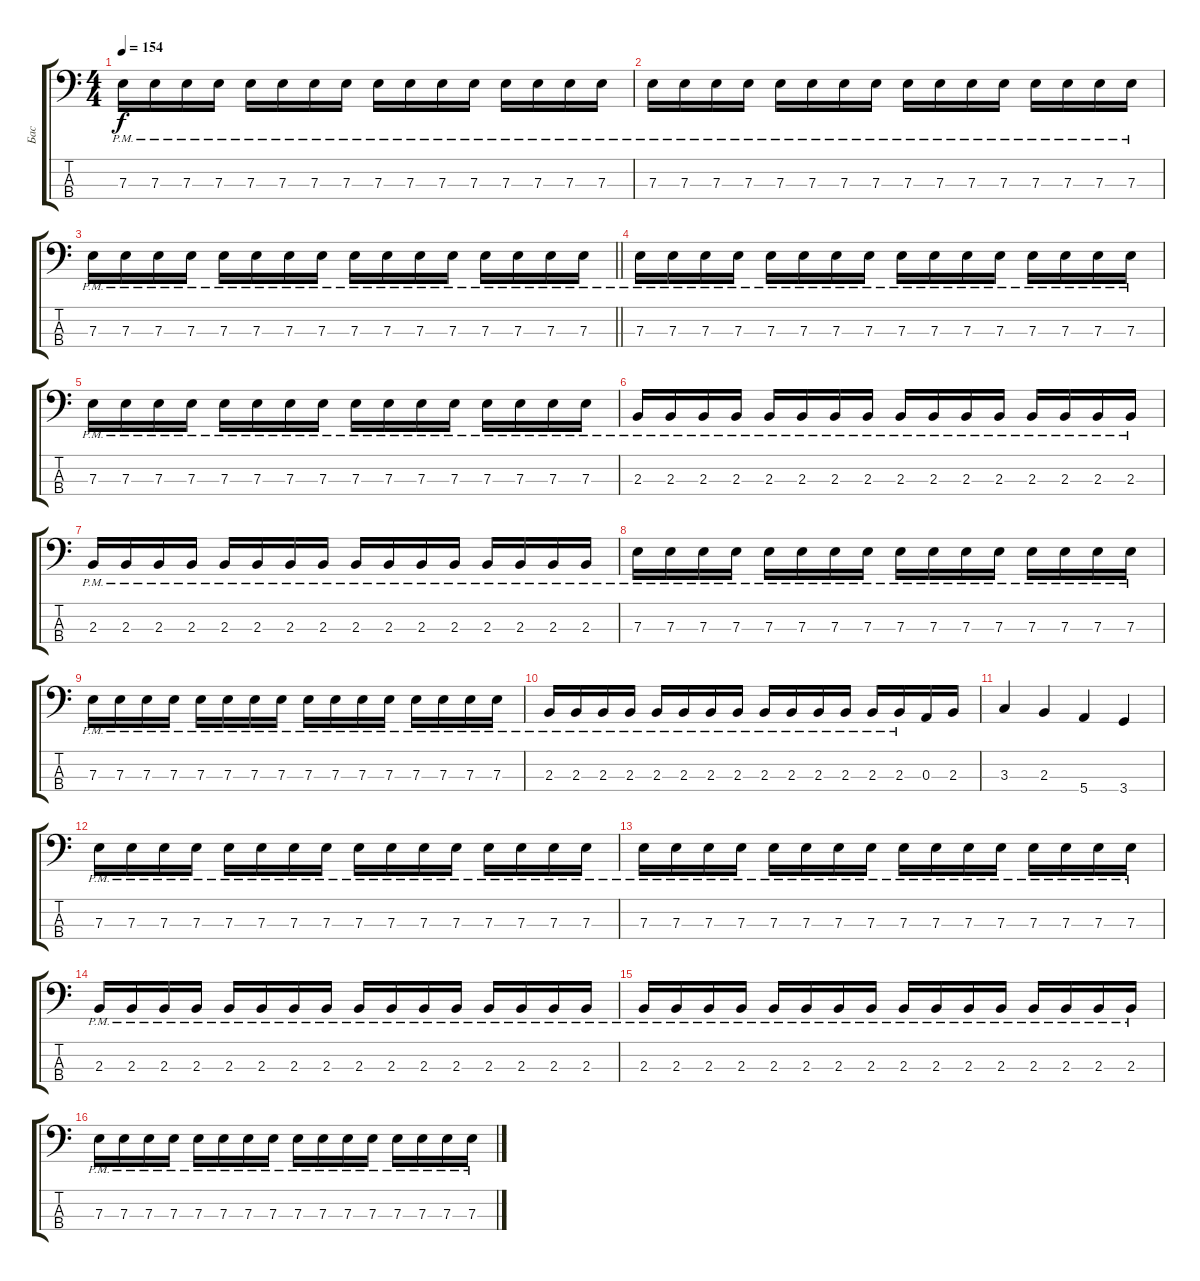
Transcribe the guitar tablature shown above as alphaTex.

\track ("Бас" "Бас") {instrument electricbasspick}
\staff {score tabs}
\tuning (G2 D2 A1 E1) {hide}
\ts (4 4)
\tempo 154
\clef f4
\ks c
7.3{pm}.16{dy f} 7.3{pm}.16 7.3{pm}.16 7.3{pm}.16 7.3{pm}.16 7.3{pm}.16 7.3{pm}.16 7.3{pm}.16 7.3{pm}.16 7.3{pm}.16 7.3{pm}.16 7.3{pm}.16 7.3{pm}.16 7.3{pm}.16 7.3{pm}.16 7.3{pm}.16 |
7.3{pm}.16 7.3{pm}.16 7.3{pm}.16 7.3{pm}.16 7.3{pm}.16 7.3{pm}.16 7.3{pm}.16 7.3{pm}.16 7.3{pm}.16 7.3{pm}.16 7.3{pm}.16 7.3{pm}.16 7.3{pm}.16 7.3{pm}.16 7.3{pm}.16 7.3{pm}.16 |
\barLineRight lightlight
7.3{pm}.16 7.3{pm}.16 7.3{pm}.16 7.3{pm}.16 7.3{pm}.16 7.3{pm}.16 7.3{pm}.16 7.3{pm}.16 7.3{pm}.16 7.3{pm}.16 7.3{pm}.16 7.3{pm}.16 7.3{pm}.16 7.3{pm}.16 7.3{pm}.16 7.3{pm}.16 |
7.3{pm}.16 7.3{pm}.16 7.3{pm}.16 7.3{pm}.16 7.3{pm}.16 7.3{pm}.16 7.3{pm}.16 7.3{pm}.16 7.3{pm}.16 7.3{pm}.16 7.3{pm}.16 7.3{pm}.16 7.3{pm}.16 7.3{pm}.16 7.3{pm}.16 7.3{pm}.16 |
7.3{pm}.16 7.3{pm}.16 7.3{pm}.16 7.3{pm}.16 7.3{pm}.16 7.3{pm}.16 7.3{pm}.16 7.3{pm}.16 7.3{pm}.16 7.3{pm}.16 7.3{pm}.16 7.3{pm}.16 7.3{pm}.16 7.3{pm}.16 7.3{pm}.16 7.3{pm}.16 |
2.3{pm}.16 2.3{pm}.16 2.3{pm}.16 2.3{pm}.16 2.3{pm}.16 2.3{pm}.16 2.3{pm}.16 2.3{pm}.16 2.3{pm}.16 2.3{pm}.16 2.3{pm}.16 2.3{pm}.16 2.3{pm}.16 2.3{pm}.16 2.3{pm}.16 2.3{pm}.16 |
2.3{pm}.16 2.3{pm}.16 2.3{pm}.16 2.3{pm}.16 2.3{pm}.16 2.3{pm}.16 2.3{pm}.16 2.3{pm}.16 2.3{pm}.16 2.3{pm}.16 2.3{pm}.16 2.3{pm}.16 2.3{pm}.16 2.3{pm}.16 2.3{pm}.16 2.3{pm}.16 |
7.3{pm}.16 7.3{pm}.16 7.3{pm}.16 7.3{pm}.16 7.3{pm}.16 7.3{pm}.16 7.3{pm}.16 7.3{pm}.16 7.3{pm}.16 7.3{pm}.16 7.3{pm}.16 7.3{pm}.16 7.3{pm}.16 7.3{pm}.16 7.3{pm}.16 7.3{pm}.16 |
7.3{pm}.16 7.3{pm}.16 7.3{pm}.16 7.3{pm}.16 7.3{pm}.16 7.3{pm}.16 7.3{pm}.16 7.3{pm}.16 7.3{pm}.16 7.3{pm}.16 7.3{pm}.16 7.3{pm}.16 7.3{pm}.16 7.3{pm}.16 7.3{pm}.16 7.3{pm}.16 |
2.3{pm}.16 2.3{pm}.16 2.3{pm}.16 2.3{pm}.16 2.3{pm}.16 2.3{pm}.16 2.3{pm}.16 2.3{pm}.16 2.3{pm}.16 2.3{pm}.16 2.3{pm}.16 2.3{pm}.16 2.3{pm}.16 2.3{pm}.16 0.3.16{instrument electricbasspick} 2.3.16 |
3.3.4 2.3.4 5.4.4 3.4.4 |
7.3{pm}.16{instrument distortionguitar} 7.3{pm}.16 7.3{pm}.16 7.3{pm}.16 7.3{pm}.16 7.3{pm}.16 7.3{pm}.16 7.3{pm}.16 7.3{pm}.16 7.3{pm}.16 7.3{pm}.16 7.3{pm}.16 7.3{pm}.16 7.3{pm}.16 7.3{pm}.16 7.3{pm}.16 |
7.3{pm}.16 7.3{pm}.16 7.3{pm}.16 7.3{pm}.16 7.3{pm}.16 7.3{pm}.16 7.3{pm}.16 7.3{pm}.16 7.3{pm}.16 7.3{pm}.16 7.3{pm}.16 7.3{pm}.16 7.3{pm}.16 7.3{pm}.16 7.3{pm}.16 7.3{pm}.16 |
2.3{pm}.16 2.3{pm}.16 2.3{pm}.16 2.3{pm}.16 2.3{pm}.16 2.3{pm}.16 2.3{pm}.16 2.3{pm}.16 2.3{pm}.16 2.3{pm}.16 2.3{pm}.16 2.3{pm}.16 2.3{pm}.16 2.3{pm}.16 2.3{pm}.16 2.3{pm}.16 |
2.3{pm}.16 2.3{pm}.16 2.3{pm}.16 2.3{pm}.16 2.3{pm}.16 2.3{pm}.16 2.3{pm}.16 2.3{pm}.16 2.3{pm}.16 2.3{pm}.16 2.3{pm}.16 2.3{pm}.16 2.3{pm}.16 2.3{pm}.16 2.3{pm}.16 2.3{pm}.16 |
7.3{pm}.16 7.3{pm}.16 7.3{pm}.16 7.3{pm}.16 7.3{pm}.16 7.3{pm}.16 7.3{pm}.16 7.3{pm}.16 7.3{pm}.16 7.3{pm}.16 7.3{pm}.16 7.3{pm}.16 7.3{pm}.16 7.3{pm}.16 7.3{pm}.16 7.3{pm}.16
